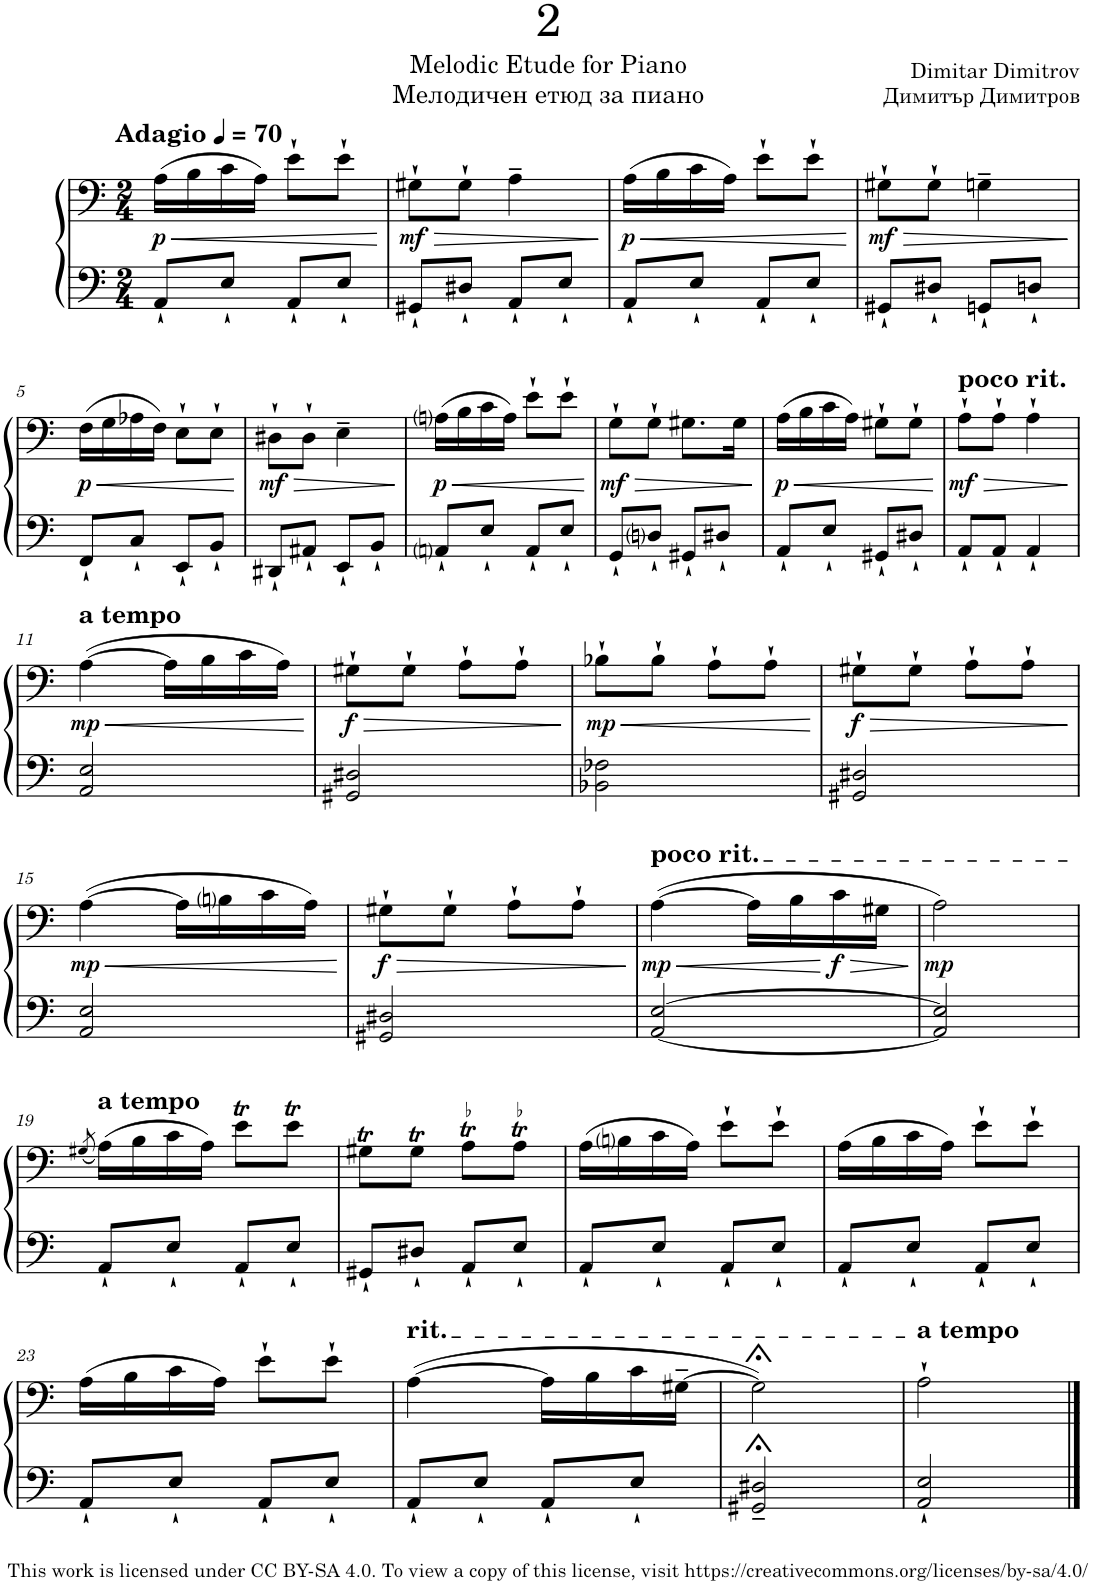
**kern	**kern	**dynam
*part1	*part1	*part1
*staff2	*staff1	*staff1/2
*I"Piano	*	*
*I'Pno.	*	*
*clefF4	*clefF4	*
*k[]	*k[]	*
*M2/4	*M2/4	*
*MM70	*MM70	*
=1	=1	=1
!	!LO:TX:a:B:t=Adagio	!
!	!	!LO:HP:b
!	!	!LO:DY:n=1:b
8AA`/L	(16A\LL	< p
.	16B\	.
8E`/J	16c\	.
.	16A\JJ)	.
8AA`/L	8e`\L	.
8E`/J	8e`\J	.
.	.	[
=2	=2	=2
!	!	!LO:HP:b
!	!	!LO:DY:n=1:b
8GG#X`/L	8G#X`\L	> mf
8D#X`/J	8G#`\J	.
8AA`/L	4A~\	.
8E`/J	.	.
.	.	]
=3	=3	=3
!	!	!LO:HP:b
!	!	!LO:DY:n=1:b
8AA`/L	(16A\LL	< p
.	16B\	.
8E`/J	16c\	.
.	16A\JJ)	.
8AA`/L	8e`\L	.
8E`/J	8e`\J	.
.	.	[
=4	=4	=4
!	!	!LO:HP:b
!	!	!LO:DY:n=1:b
8GG#X`/L	8G#X`\L	> mf
8D#X`/J	8G#`\J	.
8GGn`/L	4Gn~\	.
8Dn`/J	.	.
.	.	]
!!LO:LB:g=z
=5	=5	=5
!	!	!LO:HP:b
!	!	!LO:DY:n=1:b
8FF`/L	(16F\LL	< p
.	16G\	.
8C`/J	16A-X\	.
.	16F\JJ)	.
8EE`/L	8E`\L	.
8BB`/J	8E`\J	.
.	.	[
=6	=6	=6
!	!	!LO:HP:b
!	!	!LO:DY:n=1:b
8DD#X`/L	8D#X`\L	> mf
8AA#X`/J	8D#`\J	.
8EE`/L	4E~\	.
8BB`/J	.	.
.	.	]
=7	=7	=7
!	!	!LO:HP:b
!	!	!LO:DY:n=1:b
8AAni`/L	(16Ani\LL	< p
.	16B\	.
8E`/J	16c\	.
.	16A\JJ)	.
8AA`/L	8e`\L	.
8E`/J	8e`\J	.
.	.	[
=8	=8	=8
!	!	!LO:HP:b
!	!	!LO:DY:n=1:b
8GG`/L	8G`\L	> mf
8Dni`/J	8G`\J	.
8GG#X`/L	8.G#X\L	.
8D#X`/J	.	.
.	16G#\Jk	.
.	.	]
=9	=9	=9
!	!	!LO:HP:b
!	!	!LO:DY:n=1:b
8AA`/L	(16A\LL	< p
.	16B\	.
8E`/J	16c\	.
.	16A\JJ)	.
8GG#X`/L	8G#X`\L	.
8D#X`/J	8G#`\J	.
.	.	[
=10	=10	=10
!	!LO:TX:a:t=poco rit.	!
!	!	!LO:DY:b
8AA`/L	8A`\L	mf
!	!	!LO:HP:b
8AA`/J	8A`\J	>
4AA`/	4A`\	.
.	.	]
!!LO:LB:g=z
=11	=11	=11
!	!LO:TX:a:B:t=a tempo	!
!	!	!LO:HP:b
!	!	!LO:DY:n=1:b
2AA/ 2E/	([4A\	< mp
.	16A\LL]	.
.	16B\	.
.	16c\	.
.	16A\JJ)	.
.	.	[
=12	=12	=12
!	!	!LO:HP:b
!	!	!LO:DY:n=1:b
2GG#X/ 2D#X/	8G#X`\L	> f
.	8G#`\J	.
.	8A`\L	.
.	8A`\J	.
.	.	]
=13	=13	=13
!	!	!LO:HP:b
!	!	!LO:DY:n=1:b
2BB-X\ 2F-X\	8B-X`\L	< mp
.	8B-`\J	.
.	8A`\L	.
.	8A`\J	.
.	.	[
=14	=14	=14
!	!	!LO:HP:b
!	!	!LO:DY:n=1:b
2GG#X/ 2D#X/	8G#X`\L	> f
.	8G#`\J	.
.	8A`\L	.
.	8A`\J	.
.	.	]
!!LO:LB:g=z
=15	=15	=15
!	!	!LO:HP:b
!	!	!LO:DY:n=1:b
2AA/ 2E/	([4A\	< mp
.	16A\LL]	.
.	16Bni\	.
.	16c\	.
.	16A\JJ)	.
.	.	[
=16	=16	=16
!	!	!LO:HP:b
!	!	!LO:DY:n=1:b
2GG#X/ 2D#X/	8G#X`\L	> f
.	8G#`\J	.
.	8A`\L	.
.	8A`\J	.
.	.	]
=17	=17	=17
!	!LO:TX:a:t=poco rit.	!
!	!	!LO:HP:b
!	!	!LO:DY:n=1:b
[2AA/ [2E/	([4A\	< mp
.	16A\LL]	.
.	16B\	.
!	!	!LO:HP:n=1:b
!	!	!LO:DY:n=2:b
.	16c\	[ > f
.	16G#X\JJ	.
.	.	]
=18	=18	=18
!	!	!LO:DY:b
2AA/] 2E/]	2A\)	mp
!!LO:LB:g=z
=19	=19	=19
.	(8qG#X/	.
!	!LO:TX:a:B:t=a tempo	!
8AA`/L	(16A\LL)	.
.	16B\	.
8E`/J	16c\	.
.	16A\JJ)	.
8AA`/L	8et\L	.
8E`/J	8et\J	.
=20	=20	=20
8GG#X`/L	8G#Xt\L	.
8D#X`/J	8G#t\J	.
!	!LO:TR:acc=-	!
8AA`/L	8At\L	.
!	!LO:TR:acc=-	!
8E`/J	8At\J	.
=21	=21	=21
8AA`/L	(16A\LL	.
.	16Bni\	.
8E`/J	16c\	.
.	16A\JJ)	.
8AA`/L	8e`\L	.
8E`/J	8e`\J	.
=22	=22	=22
8AA`/L	(16A\LL	.
.	16B\	.
8E`/J	16c\	.
.	16A\JJ)	.
8AA`/L	8e`\L	.
8E`/J	8e`\J	.
!!LO:LB:g=z
=23	=23	=23
8AA`/L	(16A\LL	.
.	16B\	.
8E`/J	16c\	.
.	16A\JJ)	.
8AA`/L	8e`\L	.
8E`/J	8e`\J	.
=24	=24	=24
!	!LO:TX:a:t=rit.	!
8AA`/L	([4A\	.
8E`/J	.	.
8AA`/L	16A\LL]	.
.	16B\	.
8E`/J	16c\	.
.	[16G#X~\JJ	.
=25	=25	=25
2GG#X/;<~ 2D#X/;<~	2G#;<\])	.
=26	=26	=26
!	!LO:TX:a:B:t=a tempo	!
2AA/` 2E/`	2A`\	.
==	==	==
*-	*-	*-
